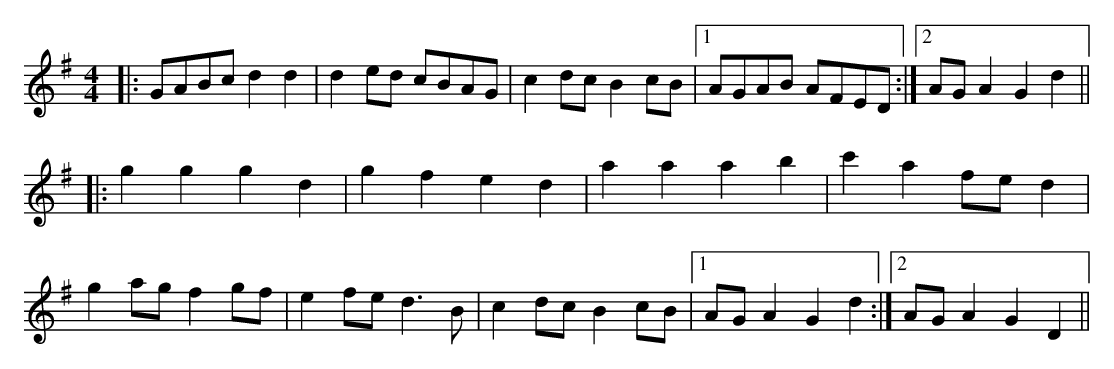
X:1
M:4/4
K:G
|:GABc d2 d2|d2 ed cBAG|c2 dc B2 cB|1 AGAB AFED :|2 AG A2 G2 d2||
|:g2 g2 g2 d2|g2 f2 e2 d2|a2 a2 a2 b2|c'2a2 fe d2|
g2 ag f2 gf|e2 fe d3 B|c2 dc B2 cB|1 AGA2 G2 d2:|2 AG A2 G2 D2 ||
